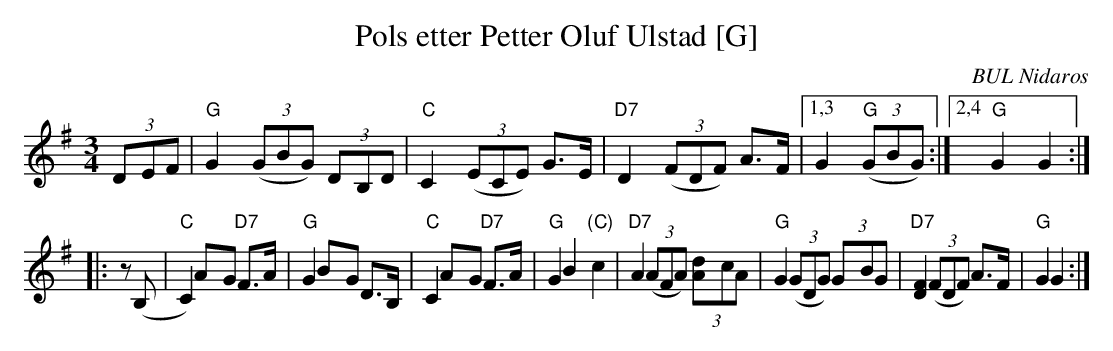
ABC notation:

X:1
T: Pols etter Petter Oluf Ulstad [G]
O: BUL Nidaros
M: 3/4
L: 1/8
K: G
(3D-EF \
| "G"G2 (3(GBG) (3D-B,D | "C"C2 (3(ECE) G>E \
| "D7"D2 ((3FDF) A>F |1,3 G2 "G"((3GBG) :|2,4 "G"G2 G2 :|
|:z(B, \
| "C"C2) A-G "D7"F>A | "G"G2 B-G D>B, \
| "C"C2 A-G "D7"F>A | "G"G2 B2- "(C)"c2 \
| "D7"A2 ((3AFA) (3[dA]-cA | "G"G2 ((3GDG) (3G-BG \
| "D7"[F2D2] ((3FDF) A>F | "G"G2 G2 :|
